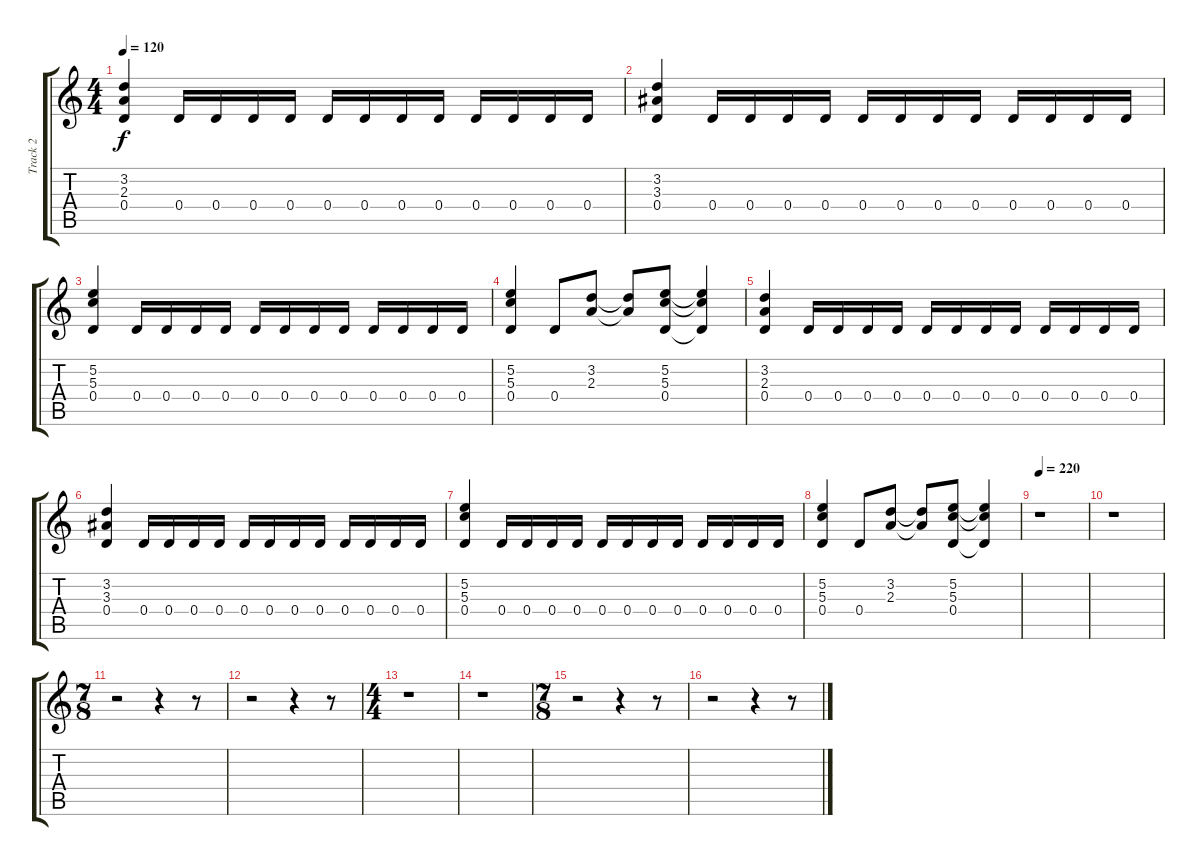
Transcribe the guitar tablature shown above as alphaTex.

\track ("Track 2" "Track 2") {instrument overdrivenguitar}
\staff {score tabs}
\tuning (E4 B3 G3 D3 A2 E2) {hide}
\ts (4 4)
\tempo 120
\clef g2
\ks c
(3.2 2.3 0.4).4{dy f} 0.4.16 0.4.16 0.4.16 0.4.16 0.4.16 0.4.16 0.4.16 0.4.16 0.4.16 0.4.16 0.4.16 0.4.16 |
(3.2 3.3 0.4).4 0.4.16 0.4.16 0.4.16 0.4.16 0.4.16 0.4.16 0.4.16 0.4.16 0.4.16 0.4.16 0.4.16 0.4.16 |
(5.2 5.3 0.4).4 0.4.16 0.4.16 0.4.16 0.4.16 0.4.16 0.4.16 0.4.16 0.4.16 0.4.16 0.4.16 0.4.16 0.4.16 |
(5.2 5.3 0.4).4 0.4.8 (3.2 2.3).8 (3.2{t} 2.3{t}).8 (5.2 5.3 0.4).8 (5.2{t} 5.3{t} 0.4{t}).4 |
(3.2 2.3 0.4).4 0.4.16 0.4.16 0.4.16 0.4.16 0.4.16 0.4.16 0.4.16 0.4.16 0.4.16 0.4.16 0.4.16 0.4.16 |
(3.2 3.3 0.4).4 0.4.16 0.4.16 0.4.16 0.4.16 0.4.16 0.4.16 0.4.16 0.4.16 0.4.16 0.4.16 0.4.16 0.4.16 |
(5.2 5.3 0.4).4 0.4.16 0.4.16 0.4.16 0.4.16 0.4.16 0.4.16 0.4.16 0.4.16 0.4.16 0.4.16 0.4.16 0.4.16 |
(5.2 5.3 0.4).4 0.4.8 (3.2 2.3).8 (3.2{t} 2.3{t}).8 (5.2 5.3 0.4).8 (5.2{t} 5.3{t} 0.4{t}).4 |
\tempo 220
r.1 |
r.1 |
\ts (7 8)
r.2 r.4 r.8 |
r.2 r.4 r.8 |
\ts (4 4)
r.1 |
r.1 |
\ts (7 8)
r.2 r.4 r.8 |
r.2 r.4 r.8
